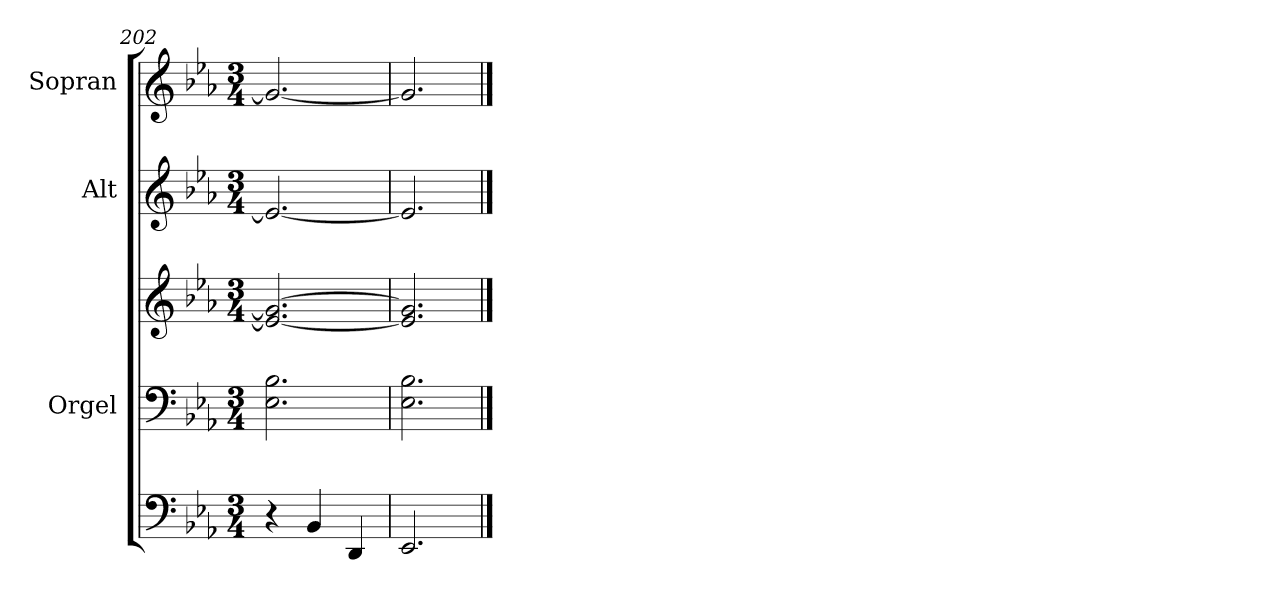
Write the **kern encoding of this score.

**kern	**kern	**kern	**kern	**text	**kern	**text
*part4	*part3	*part3	*part2	*part2	*part1	*part1
*staff5	*staff4	*staff3	*staff2	*staff2	*staff1	*staff1
*	*I"Orgel	*	*I"Alt	*	*I"Sopran	*
*	*I'Org.	*	*I'A.	*	*I'S.	*
*clefF4	*clefF4	*clefG2	*clefG2	*	*clefG2	*
*k[b-e-a-]	*k[b-e-a-]	*k[b-e-a-]	*k[b-e-a-]	*	*k[b-e-a-]	*
*E-:	*E-:	*E-:	*E-:	*	*E-:	*
*M3/4	*M3/4	*M3/4	*M3/4	*	*M3/4	*
=202	=202	=202	=202	=202	=202	=202
4r	2.E-\ 2.B-\	2.e-/_ 2.g/_	2.e-/_	.	2.g/_	.
4BB-/	.	.	.	.	.	.
4DD/	.	.	.	.	.	.
=203	=203	=203	=203	=203	=203	=203
2.EE-/	2.E-\ 2.B-\	2.e-/] 2.g/]	2.e-/]	.	2.g/]	.
==	==	==	==	==	==	==
*-	*-	*-	*-	*-	*-	*-
